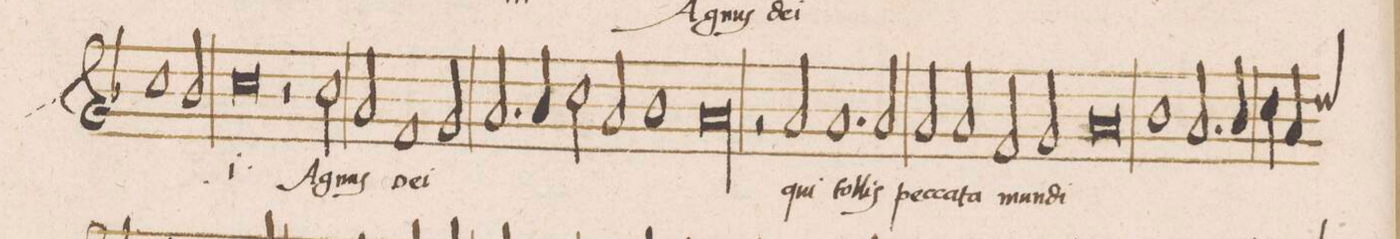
**kern	**text
*I"DISCANTVS	*
*clefG2	*
*k[b-]	*
*met(c|)	*
*M2/1	*
[2cc\	.
=29	=29
2cc\]	.
2b-/	.
[1cc	i
=30	=30
1cc]	.
2r	.
2cc\	A-
=31	=31
2a/	-gnus
1f	De-
2g/	-i
=32	=32
2.a/	.
4b-/	.
2cc\	.
2a/	.
=33	=33
1b-	.
[1a	.
=34	=34
0a_	.
=35	=35
1a]	.
2r	.
2a/	qui
=36	=36
1.a	tol-
2a/	-lis
=37	=37
2a/	pec-
2a/	-ca-
2f/	-ta
2g/	mun-
=38	=38
0a	-di
=39	=39
1b-	.
2.a/	.
4b-/	.
=40	=40
4cc\	.
*custos:dd	*
4a/	.
*-	*-
